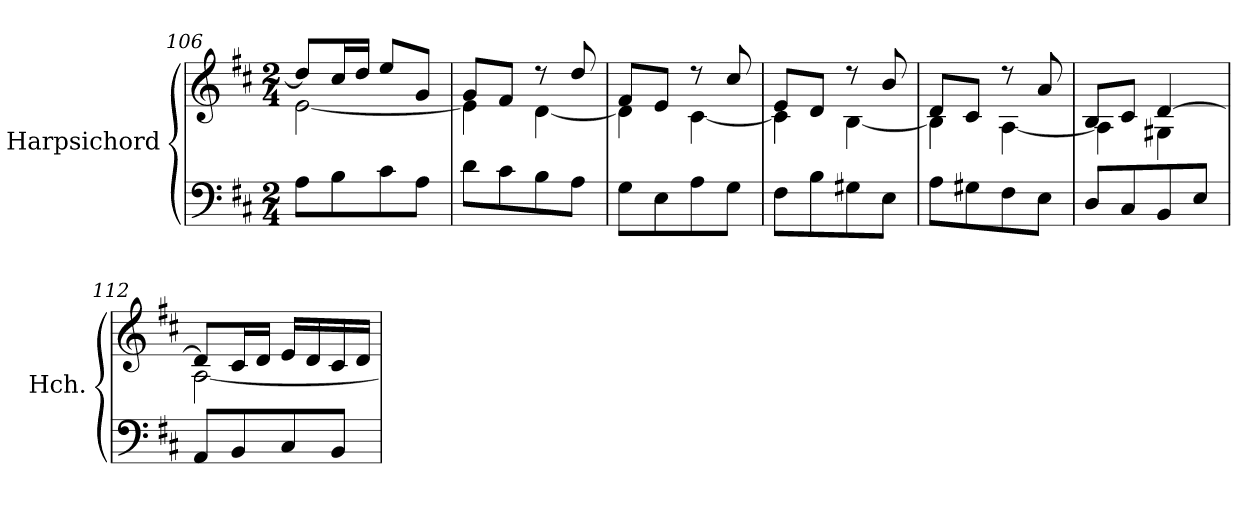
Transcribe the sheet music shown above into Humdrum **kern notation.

**kern	**kern
*part1	*part1
*staff2	*staff1
*I"Harpsichord	*
*I'Hch.	*
*clefF4	*clefG2
*k[f#c#]	*k[f#c#]
*M2/4	*M2/4
=106	=106
*	*^
8A\L	8dd/L]	[2e\
8B\	16cc#/L	.
.	16dd/JJ	.
8c#\	8ee/L	.
8A\J	8g/J	.
=107	=107	=107
8d\L	8g/L	4e\]
8c#\	8f#/J	.
8B\	8r	[4d\
8A\J	8dd/	.
=108	=108	=108
8G\L	8f#/L	4d\]
8E\	8e/J	.
8A\	8r	[4c#\
8G\J	8cc#/	.
=109	=109	=109
8F#\L	8e/L	4c#\]
8B\	8d/J	.
8G#X\	8r	[4B\
8E\J	8b/	.
=110	=110	=110
8A\L	8d/L	4B\]
8G#X\	8c#/J	.
8F#\	8r	[4A\
8E\J	8a/	.
=111	=111	=111
8D/L	8B/L	4A\]
8C#/	8c#/J	.
8BB/	[4d/	4G#X\
8E/J	.	.
=112	=112	=112
8AA/L	8d/L]	[2A\
8BB/	16c#/L	.
.	16d/JJ	.
8C#/	16e/LL	.
.	16d/	.
8BB/J	16c#/	.
.	16d/JJ	.
*	*v	*v
=	=
*-	*-
